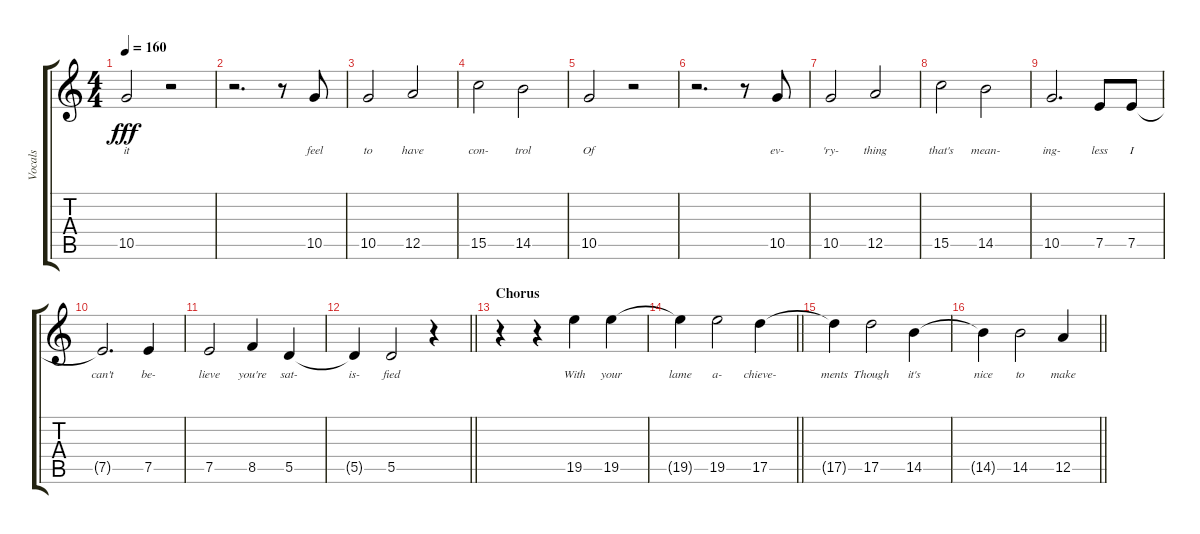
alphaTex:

\track ("Vocals" "Vocals") {instrument acousticguitarsteel}
\staff {score tabs}
\tuning (E4 B3 G3 D3 A2 E2) {hide}
\ts (4 4)
\tempo 160
\clef g2
\ks c
10.5.2{lyrics (0 "it") lyrics (1 "") lyrics (2 "") lyrics (3 "") lyrics (4 "") dy fff} r.2 |
r.2{d} r.8 10.5.8{lyrics (0 "feel") lyrics (1 "") lyrics (2 "") lyrics (3 "") lyrics (4 "")} |
10.5.2{lyrics (0 "to") lyrics (1 "") lyrics (2 "") lyrics (3 "") lyrics (4 "")} 12.5.2{lyrics (0 "have") lyrics (1 "") lyrics (2 "") lyrics (3 "") lyrics (4 "")} |
15.5.2{lyrics (0 "con-") lyrics (1 "") lyrics (2 "") lyrics (3 "") lyrics (4 "")} 14.5.2{lyrics (0 "trol") lyrics (1 "") lyrics (2 "") lyrics (3 "") lyrics (4 "")} |
10.5.2{lyrics (0 "Of") lyrics (1 "") lyrics (2 "") lyrics (3 "") lyrics (4 "")} r.2 |
r.2{d} r.8 10.5.8{lyrics (0 "ev-") lyrics (1 "") lyrics (2 "") lyrics (3 "") lyrics (4 "")} |
10.5.2{lyrics (0 "'ry-") lyrics (1 "") lyrics (2 "") lyrics (3 "") lyrics (4 "")} 12.5.2{lyrics (0 "thing") lyrics (1 "") lyrics (2 "") lyrics (3 "") lyrics (4 "")} |
15.5.2{lyrics (0 "that's") lyrics (1 "") lyrics (2 "") lyrics (3 "") lyrics (4 "")} 14.5.2{lyrics (0 "mean-") lyrics (1 "") lyrics (2 "") lyrics (3 "") lyrics (4 "")} |
10.5.2{d lyrics (0 "ing-") lyrics (1 "") lyrics (2 "") lyrics (3 "") lyrics (4 "")} 7.5.8{lyrics (0 "less") lyrics (1 "") lyrics (2 "") lyrics (3 "") lyrics (4 "")} 7.5.8{lyrics (0 "I") lyrics (1 "") lyrics (2 "") lyrics (3 "") lyrics (4 "")} |
7.5{t}.2{d lyrics (0 "can't") lyrics (1 "") lyrics (2 "") lyrics (3 "") lyrics (4 "")} 7.5.4{lyrics (0 "be-") lyrics (1 "") lyrics (2 "") lyrics (3 "") lyrics (4 "")} |
7.5.2{lyrics (0 "lieve") lyrics (1 "") lyrics (2 "") lyrics (3 "") lyrics (4 "")} 8.5.4{lyrics (0 "you're") lyrics (1 "") lyrics (2 "") lyrics (3 "") lyrics (4 "")} 5.5.4{lyrics (0 "sat-") lyrics (1 "") lyrics (2 "") lyrics (3 "") lyrics (4 "")} |
\barLineRight lightlight
5.5{t}.4{lyrics (0 "is-") lyrics (1 "") lyrics (2 "") lyrics (3 "") lyrics (4 "")} 5.5.2{lyrics (0 "fied") lyrics (1 "") lyrics (2 "") lyrics (3 "") lyrics (4 "")} r.4 |
\section ("" "Chorus")
r.4 r.4 19.5.4{lyrics (0 "With") lyrics (1 "") lyrics (2 "") lyrics (3 "") lyrics (4 "")} 19.5.4{lyrics (0 "your") lyrics (1 "") lyrics (2 "") lyrics (3 "") lyrics (4 "")} |
\barLineRight lightlight
19.5{t}.4{lyrics (0 "lame") lyrics (1 "") lyrics (2 "") lyrics (3 "") lyrics (4 "")} 19.5.2{lyrics (0 "a-") lyrics (1 "") lyrics (2 "") lyrics (3 "") lyrics (4 "")} 17.5.4{lyrics (0 "chieve-") lyrics (1 "") lyrics (2 "") lyrics (3 "") lyrics (4 "")} |
17.5{t}.4{lyrics (0 "ments") lyrics (1 "") lyrics (2 "") lyrics (3 "") lyrics (4 "")} 17.5.2{lyrics (0 "Though") lyrics (1 "") lyrics (2 "") lyrics (3 "") lyrics (4 "")} 14.5.4{lyrics (0 "it's") lyrics (1 "") lyrics (2 "") lyrics (3 "") lyrics (4 "")} |
\barLineRight lightlight
14.5{t}.4{lyrics (0 "nice") lyrics (1 "") lyrics (2 "") lyrics (3 "") lyrics (4 "")} 14.5.2{lyrics (0 "to") lyrics (1 "") lyrics (2 "") lyrics (3 "") lyrics (4 "")} 12.5.4{lyrics (0 "make") lyrics (1 "") lyrics (2 "") lyrics (3 "") lyrics (4 "")}
